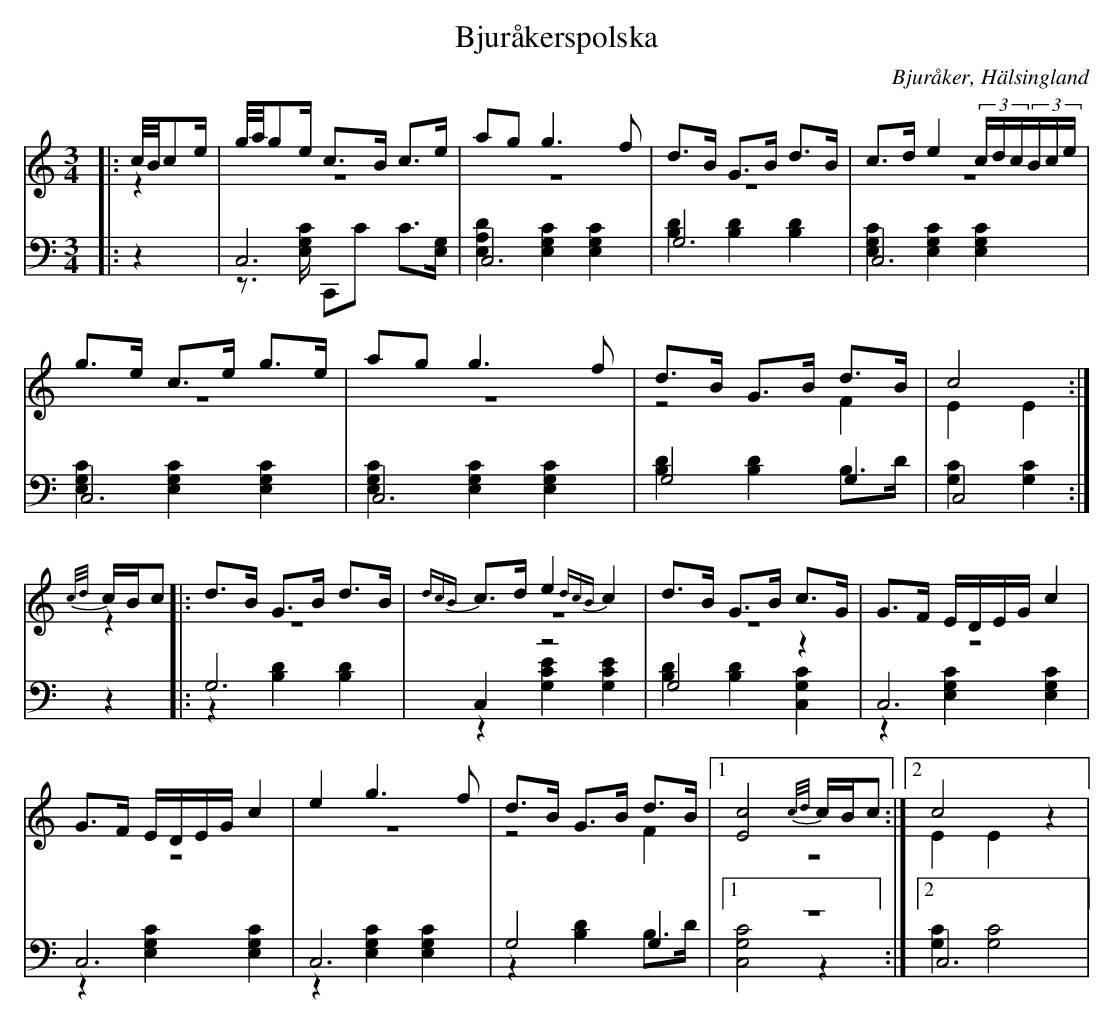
X:1
T: Bjuråkerspolska
O: Bjuråker, Hälsingland
M: 3/4
L: 1/8
K: C
V:1
V:2 merge
V:3
V:4 merge
V:1
|:c//B//ce/|g//a//ge/ c>B c>e|ag g3 f|d>B G>B d>B|c>d e2 (3c/d/c/(3B/c/e/|
g>e c>e g>e|ag g3 f|d>B G>B d>B|c4:|
{c/d/}c/B/c |:d>B G>B d>B|{dcB}c>d e2 {dcB}c2|d>B G>B c>G|G>F E/D/E/G/ c2|
G>F E/D/E/G/ c2|e2 g3 f|d>B G>B d>B|1 [E4c4] {c/d/}c/B/c:|2 c4 z2|
V:2
|:z2|z6|z6|z6|z6|
z6|z6|z4 F2|E2 E2:|
z2|:z6|z6|z6|z6|
 z6|z6|z4 F2|1 z6:|2 E2 E2 z2|
V:3 clef=bass
|:z2|C,6|C,6|G,6|C,6|
C,6|C,6|G,4 G,2|C,4:|
z2|:G,6|C,2 z4|G,4 z2|C,6|
 C,6|C,6|G,4 G,2|1 z6:|2 C,6|
V:4 clef=bass
|:z2|z>[E,G,C] C,,C C>[E,G,]|[E,2A,2D2] [E,2G,2C2] [E,2G,2C2]|[B,2D2] [B,2D2] [B,2D2]|[E,2G,2C2] [E,2G,2C2] [E,2G,2C2]|
[E,2G,2C2] [E,2G,2C2] [E,2G,2C2]|[E,2G,2C2] [E,2G,2C2] [E,2G,2C2]|[B,2D2] [B,2D2] B,>D|[G,2C2][G,2C2]:|
z2|:z2 [B,2D2] [B,2D2]|z2 [G,2C2E2] [G,2C2E2]|[B,2D2][B,2D2] [C,2G,2C2]|z2 [E,2G,2C2] [E,2G,2C2]|
z2 [E,2G,2C2] [E,2G,2C2]|z2 [E,2G,2C2] [E,2G,2C2]|z2 [B,2D2] B,>D|1 [C,4G,4C4] z2:|2 [G,2C2] [G,4C4]|
